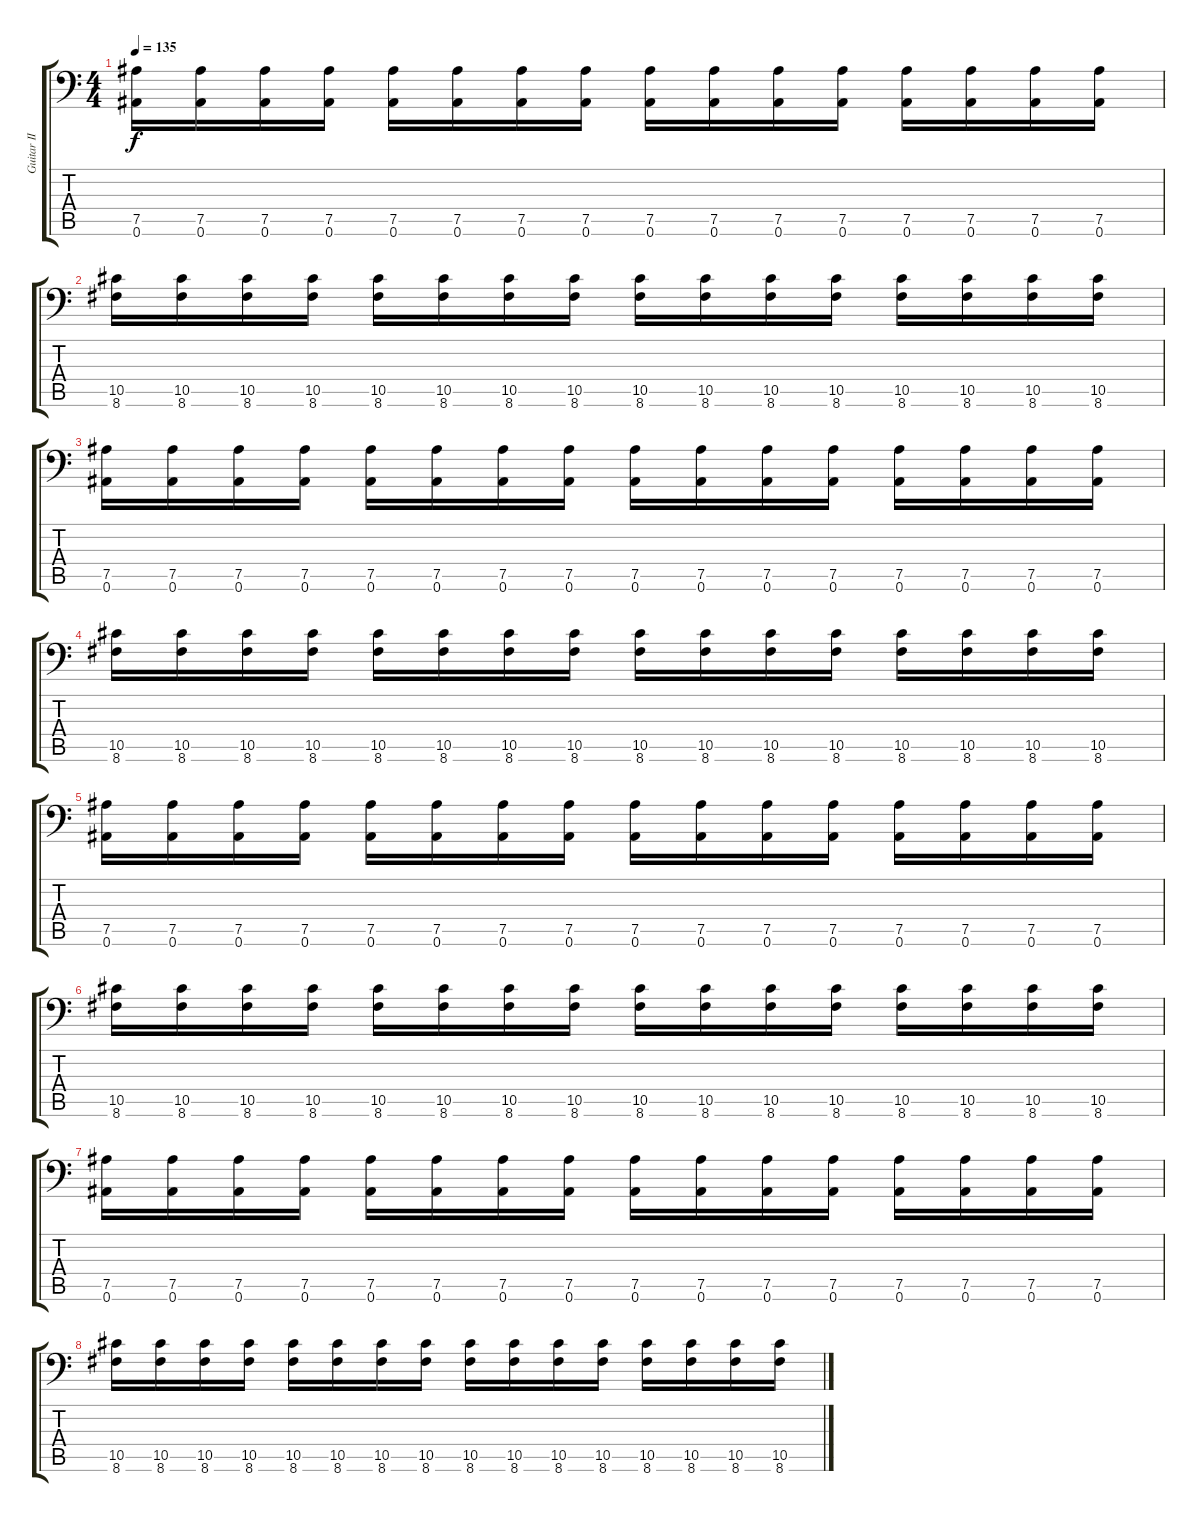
\track ("Guitar II" "Guitar II") {instrument distortionguitar}
\staff {score tabs}
\tuning (Bb3 F3 Db3 Ab2 Eb2 Bb1) {hide}
\ts (4 4)
\tempo 135
\clef f4
\ks c
(7.5 0.6).16{dy f} (7.5 0.6).16 (7.5 0.6).16 (7.5 0.6).16 (7.5 0.6).16 (7.5 0.6).16 (7.5 0.6).16 (7.5 0.6).16 (7.5 0.6).16 (7.5 0.6).16 (7.5 0.6).16 (7.5 0.6).16 (7.5 0.6).16 (7.5 0.6).16 (7.5 0.6).16 (7.5 0.6).16 |
(10.5 8.6).16 (10.5 8.6).16 (10.5 8.6).16 (10.5 8.6).16 (10.5 8.6).16 (10.5 8.6).16 (10.5 8.6).16 (10.5 8.6).16 (10.5 8.6).16 (10.5 8.6).16 (10.5 8.6).16 (10.5 8.6).16 (10.5 8.6).16 (10.5 8.6).16 (10.5 8.6).16 (10.5 8.6).16 |
(7.5 0.6).16 (7.5 0.6).16 (7.5 0.6).16 (7.5 0.6).16 (7.5 0.6).16 (7.5 0.6).16 (7.5 0.6).16 (7.5 0.6).16 (7.5 0.6).16 (7.5 0.6).16 (7.5 0.6).16 (7.5 0.6).16 (7.5 0.6).16 (7.5 0.6).16 (7.5 0.6).16 (7.5 0.6).16 |
(10.5 8.6).16 (10.5 8.6).16 (10.5 8.6).16 (10.5 8.6).16 (10.5 8.6).16 (10.5 8.6).16 (10.5 8.6).16 (10.5 8.6).16 (10.5 8.6).16 (10.5 8.6).16 (10.5 8.6).16 (10.5 8.6).16 (10.5 8.6).16 (10.5 8.6).16 (10.5 8.6).16 (10.5 8.6).16 |
(7.5 0.6).16 (7.5 0.6).16 (7.5 0.6).16 (7.5 0.6).16 (7.5 0.6).16 (7.5 0.6).16 (7.5 0.6).16 (7.5 0.6).16 (7.5 0.6).16 (7.5 0.6).16 (7.5 0.6).16 (7.5 0.6).16 (7.5 0.6).16 (7.5 0.6).16 (7.5 0.6).16 (7.5 0.6).16 |
(10.5 8.6).16 (10.5 8.6).16 (10.5 8.6).16 (10.5 8.6).16 (10.5 8.6).16 (10.5 8.6).16 (10.5 8.6).16 (10.5 8.6).16 (10.5 8.6).16 (10.5 8.6).16 (10.5 8.6).16 (10.5 8.6).16 (10.5 8.6).16 (10.5 8.6).16 (10.5 8.6).16 (10.5 8.6).16 |
(7.5 0.6).16 (7.5 0.6).16 (7.5 0.6).16 (7.5 0.6).16 (7.5 0.6).16 (7.5 0.6).16 (7.5 0.6).16 (7.5 0.6).16 (7.5 0.6).16 (7.5 0.6).16 (7.5 0.6).16 (7.5 0.6).16 (7.5 0.6).16 (7.5 0.6).16 (7.5 0.6).16 (7.5 0.6).16 |
(10.5 8.6).16 (10.5 8.6).16 (10.5 8.6).16 (10.5 8.6).16 (10.5 8.6).16 (10.5 8.6).16 (10.5 8.6).16 (10.5 8.6).16 (10.5 8.6).16 (10.5 8.6).16 (10.5 8.6).16 (10.5 8.6).16 (10.5 8.6).16 (10.5 8.6).16 (10.5 8.6).16 (10.5 8.6).16
